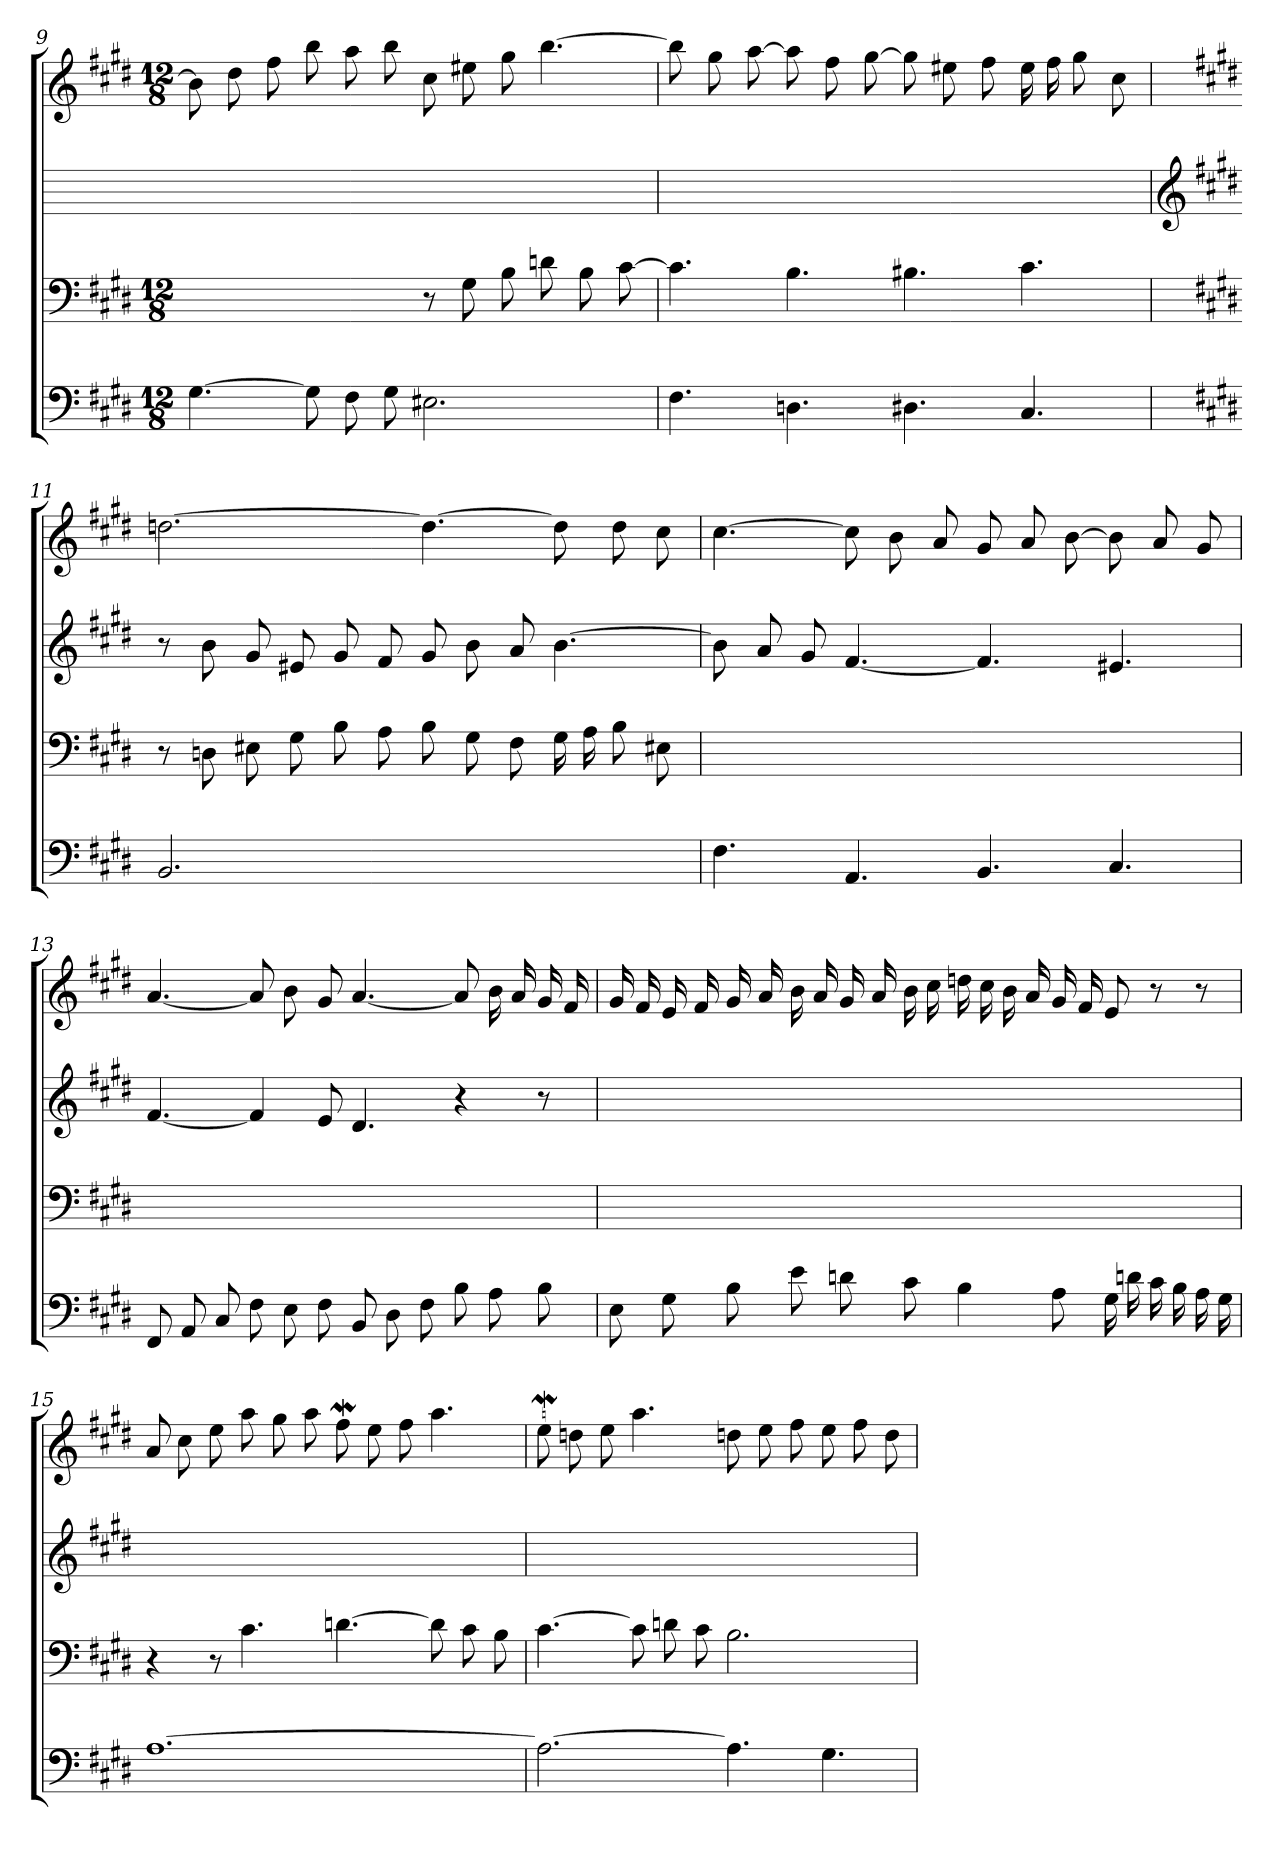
**kern	**kern	**kern	**kern
*part4	*part3	*part2	*part1
*staff4	*staff3	*staff2	*staff1
*clefF4	*clefF4	*	*clefG2
*k[f#c#g#d#]	*k[f#c#g#d#]	*	*k[f#c#g#d#]
*E:	*E:	*	*E:
*M12/8	*M12/8	*	*M12/8
=9	=9	=9	=9
[4.G#	2.ryy	1.ryy	8b]
.	.	.	8dd#
.	.	.	8ff#
8G#]	.	.	8bb
8F#	.	.	8aa
8G#	.	.	8bb
2.E#X	8r	.	8cc#
.	8G#	.	8ee#X
.	8B	.	8gg#
.	8dn	.	[4.bb
.	8B	.	.
.	[8c#	.	.
=10	=10	=10	=10
4.F#	4.c#]	1.ryy	8bb]
.	.	.	8gg#
.	.	.	[8aa
4.Dn	4.B	.	8aa]
.	.	.	8ff#
.	.	.	[8gg#
4.D#X	4.B#X	.	8gg#]
.	.	.	8ee#X
.	.	.	8ff#
4.C#	4.c#	.	16ee#
.	.	.	16ff#
.	.	.	8gg#
.	.	.	8cc#
=11	=11	=11	=11
*	*	*clefG2	*
*	*	*k[f#c#g#d#]	*
2.BB	8r	8r	[2.ddn
.	8Dn	8b	.
.	8E#X	8g#	.
.	8G#	8e#X	.
.	8B	8g#	.
.	8A	8f#	.
2.ryy	8B	8g#	4.dd_
.	8G#	8b	.
.	8F#	8a	.
.	16G#	[4.b	8dd]
.	16A	.	.
.	8B	.	8dd
.	8E#X	.	8cc#
=12	=12	=12	=12
4.F#	1.ryy	8b]	[4.cc#
.	.	8a	.
.	.	8g#	.
4.AA	.	[4.f#	8cc#]
.	.	.	8b
.	.	.	8a
4.BB	.	4.f#]	8g#
.	.	.	8a
.	.	.	[8b
4.C#	.	4.e#X	8b]
.	.	.	8a
.	.	.	8g#
=13	=13	=13	=13
8FF#	1.ryy	[4.f#	[4.a
8AA	.	.	.
8C#	.	.	.
8F#	.	4f#]	8a]
8E	.	.	8b
8F#	.	8e	8g#
8BB	.	4.d#	[4.a
8D#	.	.	.
8F#	.	.	.
8B	.	4r	8a]
8A	.	.	16b
.	.	.	16a
8B	.	8r	16g#
.	.	.	16f#
=14	=14	=14	=14
8E	1.ryy	1.ryy	16g#
.	.	.	16f#
8G#	.	.	16e
.	.	.	16f#
8B	.	.	16g#
.	.	.	16a
8e	.	.	16b
.	.	.	16a
8dn	.	.	16g#
.	.	.	16a
8c#	.	.	16b
.	.	.	16cc#
4B	.	.	16ddn
.	.	.	16cc#
.	.	.	16b
.	.	.	16a
8A	.	.	16g#
.	.	.	16f#
16G#	.	.	8e
16dn	.	.	.
16c#	.	.	8r
16B	.	.	.
16A	.	.	8r
16G#	.	.	.
=15	=15	=15	=15
[1.A	4r	1.ryy	8a
.	.	.	8cc#
.	8r	.	8ee
.	4.c#	.	8aa
.	.	.	8gg#
.	.	.	8aa
.	[4.dn	.	8ff#W
.	.	.	8ee
.	.	.	8ff#
.	8d]	.	4.aa
.	8c#	.	.
.	8B	.	.
=16	=16	=16	=16
2.A_	[4.c#	1.ryy	8eeW
.	.	.	8ddn
.	.	.	8ee
.	8c#]	.	4.aa
.	8dn	.	.
.	8c#	.	.
4.A]	2.B	.	8ddn
.	.	.	8ee
.	.	.	8ff#
4.G#	.	.	8ee
.	.	.	8ff#
.	.	.	8dd
=	=	=	=
*-	*-	*-	*-
